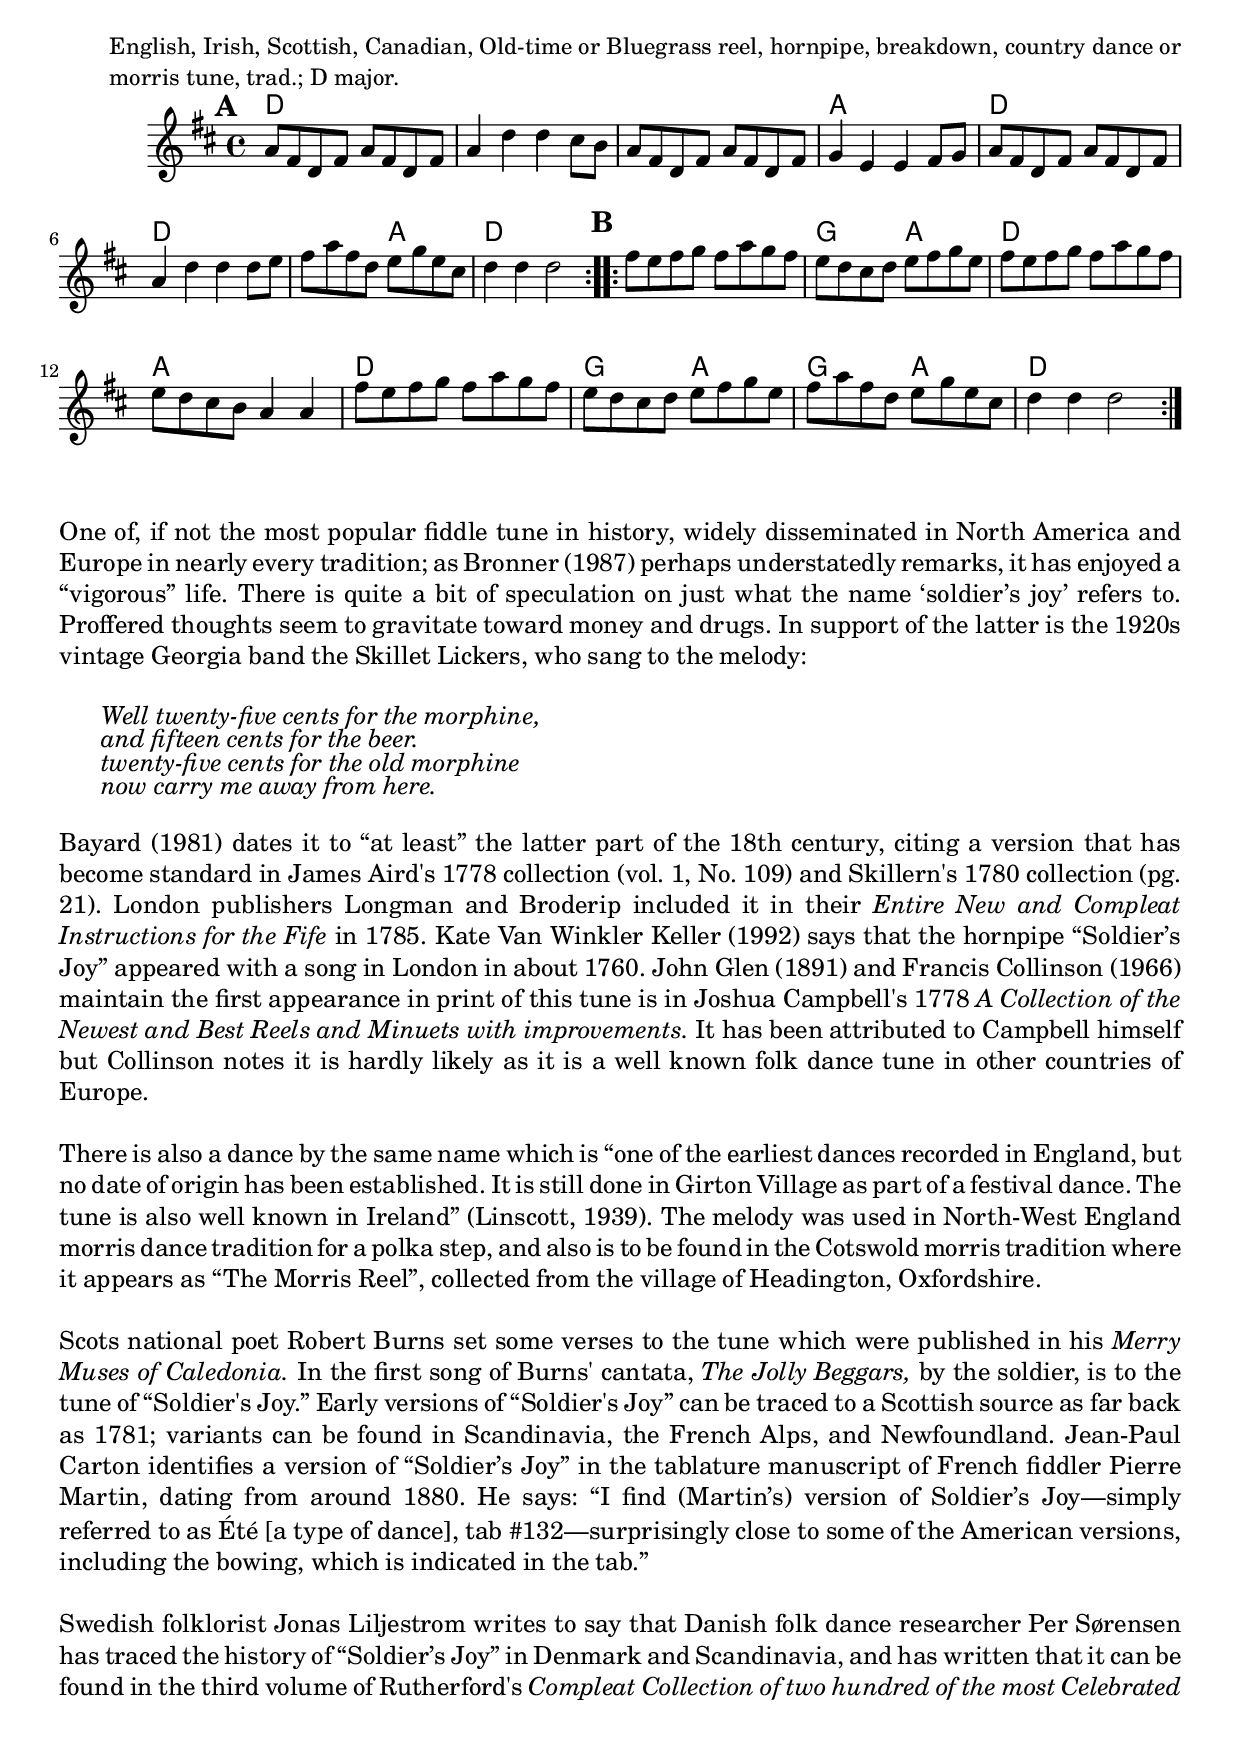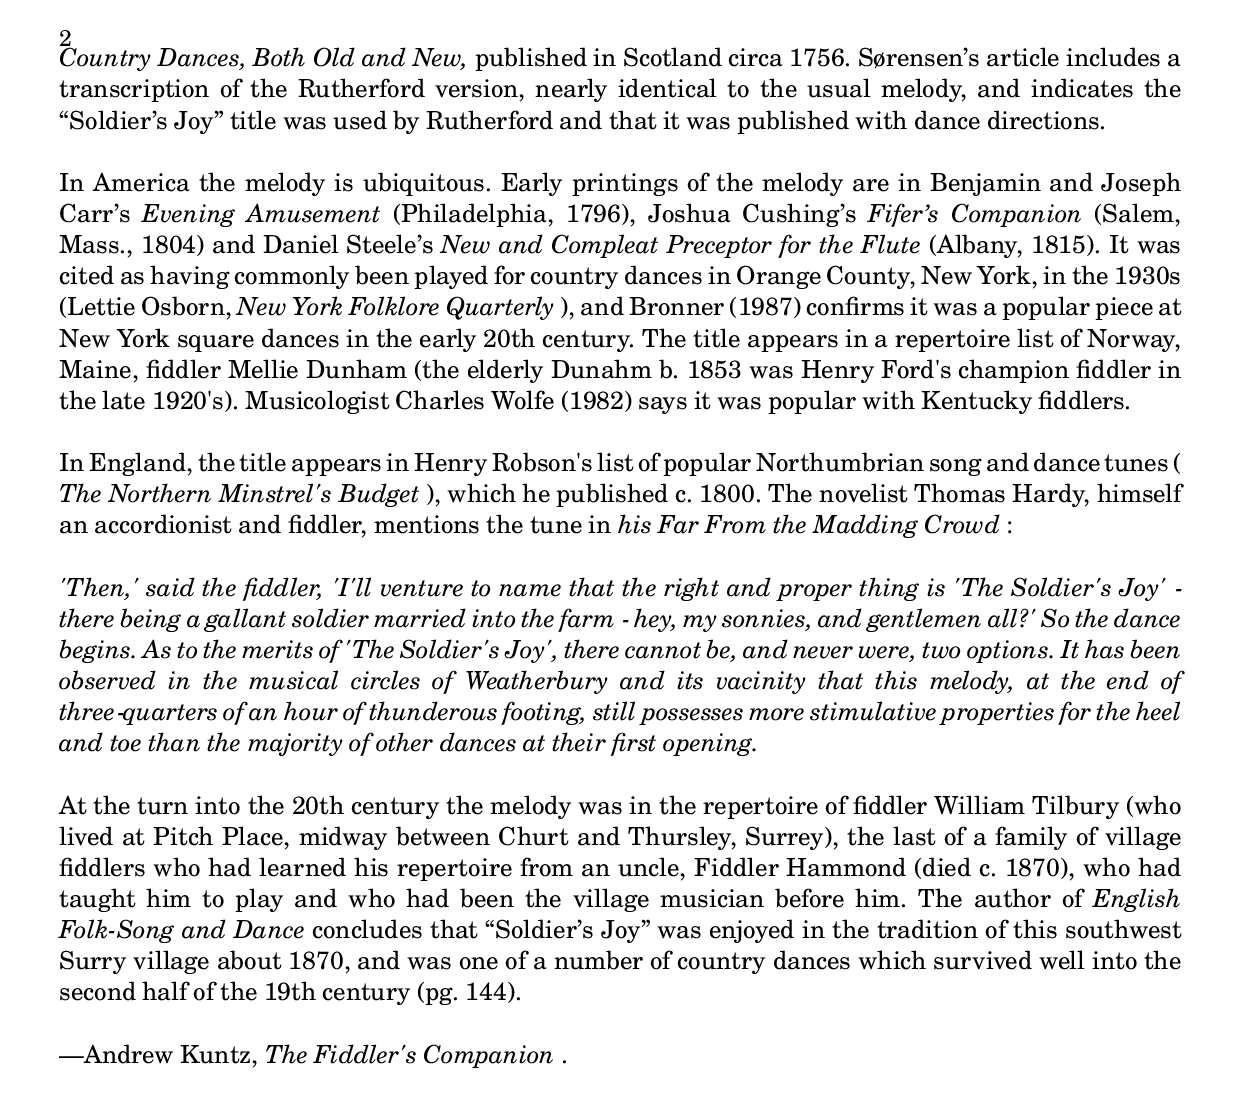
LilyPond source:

\version "2.18.2"
\include "util.ly"

\tocItem \markup "Soldier's Joy"

\score {
  <<
    \relative a' {
      \time 4/4
      \key d \major

      \repeat volta 2 {
        \mark \default
        a8 fis d fis a fis d fis |
        a4 d d cis8 b |
        a8 fis d fis a fis d fis |
        g4 e e fis8 g |

        a8 fis d fis a fis d fis |
        a4 d d d8 e |
        fis8 a fis d e g e cis |
        d4 d d2 |
      }

      \repeat volta 2 {
        \mark \default
        fis8 e fis g fis a g fis |
        e8 d cis d e fis g e |
        fis8 e fis g fis a g fis |
        e8 d cis b a4 a |

        fis'8 e fis g fis a g fis |
        e8 d cis d e fis g e |
        fis8 a fis d e g e cis |
        d4 d d2 |
      }
    }

    \chords {
      \time 4/4
      \set chordChanges = ##t

      \repeat volta 2 {
        d1 | d1 | d1 | a1 |
        d1 | d1 | d2 a2 | d1 |
      }
      \repeat volta 2 {
        d1 | g2 a2 | d1 | a1 |
        d1 | g2 a2 | g2 a2 | d1 |
      }
    }
  >>

  \header {
    title = "Soldier's Joy"
    opus = \markup {
      \wordwrap { English, Irish, Scottish, Canadian, Old-time or Bluegrass reel, hornpipe, breakdown, country dance or morris tune, trad.; D major. }
    }
  }
}

\markuplist {
  \paragraph {
    One of, if not the most popular fiddle tune in history, widely disseminated in North America
    and Europe in nearly every tradition; as Bronner (1987) perhaps understatedly remarks, it has
    enjoyed a “vigorous” life. There is quite a bit of speculation on just what the name
    ‘soldier’s joy’ refers to. Proffered thoughts seem to gravitate toward money and drugs.
    In support of the latter is the 1920s vintage Georgia band the Skillet Lickers,
    who sang to the melody:
  }

  \lyric {Well twenty-five cents for the morphine,}
  \lyric {and fifteen cents for the beer.}
  \lyric {twenty-five cents for the old morphine}
  \lyric {now carry me away from here.}
  \vspace #1

  \paragraph {
    Bayard (1981) dates it to “at least” the latter part of the 18th century, citing a version
    that has become standard in James Aird's 1778 collection (vol. 1, No. 109) and Skillern's
    1780 collection (pg. 21). London publishers Longman and Broderip included it in their
    \italic{Entire New and Compleat Instructions for the Fife} in 1785. Kate Van Winkler Keller
    (1992) says that the hornpipe “Soldier’s Joy” appeared with a song in London in about 1760.
    John Glen (1891) and Francis Collinson (1966) maintain the first appearance in print of this
    tune is in Joshua Campbell's 1778
    \italic{A Collection of the Newest and Best Reels and Minuets with improvements.}
    It has been attributed to Campbell himself but Collinson notes it is hardly likely as it is
    a well known folk dance tune in other countries of Europe.
  }
  \paragraph {
    There is also a dance by the same name which is “one of the earliest dances recorded in
    England, but no date of origin has been established. It is still done in Girton Village
    as part of a festival dance. The tune is also well known in Ireland” (Linscott, 1939).
    The melody was used in North‑West England morris dance tradition for a polka step, and
    also is to be found in the Cotswold morris tradition where it appears as “The Morris Reel”,
    collected from the village of Headington, Oxfordshire.
  }
  \paragraph {
    Scots national poet Robert Burns set some verses to the tune which were published in his
    \italic{Merry Muses of Caledonia.} In the first song of Burns' cantata,
    \italic{The Jolly Beggars,} by the soldier, is to the tune of “Soldier's Joy.” Early versions
    of “Soldier's Joy” can be traced to a Scottish source as far back as 1781; variants can be
    found in Scandinavia, the French Alps, and Newfoundland.
    Jean-Paul Carton identifies a version of “Soldier’s Joy” in the tablature manuscript of
    French fiddler Pierre Martin, dating from around 1880. He says: “I find (Martin’s) version
    of Soldier’s Joy—simply referred to as Été [a type of dance], tab "#132—surprisingly" close
    to some of the American versions, including the bowing, which is indicated in the tab.”
  }
  \paragraph {
    Swedish folklorist Jonas Liljestrom writes to say that Danish folk dance researcher
    Per Sørensen has traced the history of “Soldier’s Joy” in Denmark and Scandinavia,
    and has written that it can be found in the third volume of Rutherford's
    \italic{Compleat Collection of two hundred of the most Celebrated Country Dances, Both Old and New,}
    published in Scotland circa 1756. Sørensen’s article includes a transcription of the
    Rutherford version, nearly identical to the usual melody, and indicates the “Soldier’s Joy”
    title was used by Rutherford and that it was published with dance directions.
  }
  \paragraph {
    In America the melody is ubiquitous. Early printings of the melody are in Benjamin and
    Joseph Carr’s \italic{Evening Amusement} (Philadelphia, 1796), Joshua Cushing’s
    \italic{Fifer’s Companion} (Salem, Mass., 1804) and Daniel Steele’s
    \italic{New and Compleat Preceptor for the Flute} (Albany, 1815). It was cited as having
    commonly been played for country dances in Orange County, New York, in the 1930s
    (Lettie Osborn, \italic{New York Folklore Quarterly}), and Bronner (1987) confirms it
    was a popular piece at New York square dances in the early 20th century. The title
    appears in a repertoire list of Norway, Maine, fiddler Mellie Dunham (the elderly
    Dunahm {b. 1853} was Henry Ford's champion fiddler in the late 1920's). Musicologist
    Charles Wolfe (1982) says it was popular with Kentucky fiddlers.
  }
  \paragraph {
    In England, the title appears in Henry Robson's list of popular Northumbrian song
    and dance tunes (\italic{The Northern Minstrel's Budget}), which he published c. 1800.
    The novelist Thomas Hardy, himself an accordionist and fiddler, mentions the tune in
    \italic{his Far From the Madding Crowd}:
  }
  \paragraph {
    \italic {
    'Then,' said the fiddler, 'I'll venture to name that the right
    and proper thing is 'The Soldier's Joy' ‑ there being a
    gallant soldier married into the farm ‑ hey, my sonnies,
    and gentlemen all?' So the dance begins. As to the merits
    of 'The Soldier's Joy', there cannot be, and never were,
    two options. It has been observed in the musical circles
    of Weatherbury and its vacinity that this melody, at the
    end of three‑quarters of an hour of thunderous footing,
    still possesses more stimulative properties for the heel
    and toe than the majority of other dances at their first opening.
    }
  }
  \paragraph {
    At the turn into the 20th century the melody was in the repertoire of fiddler
    William Tilbury (who lived at Pitch Place, midway between Churt and Thursley, Surrey),
    the last of a family of village fiddlers who had learned his repertoire from an uncle,
    Fiddler Hammond (died c. 1870), who had taught him to play and who had been the village
    musician before him. The author of \italic{English Folk-Song and Dance} concludes that
    “Soldier’s Joy” was enjoyed in the tradition of this southwest Surry village about 1870,
    and was one of a number of country dances which survived well into the second half of
    the 19th century (pg. 144).
  }
  \paragraph {
    —Andrew Kuntz, \italic{The Fiddler's Companion}.
  }
}